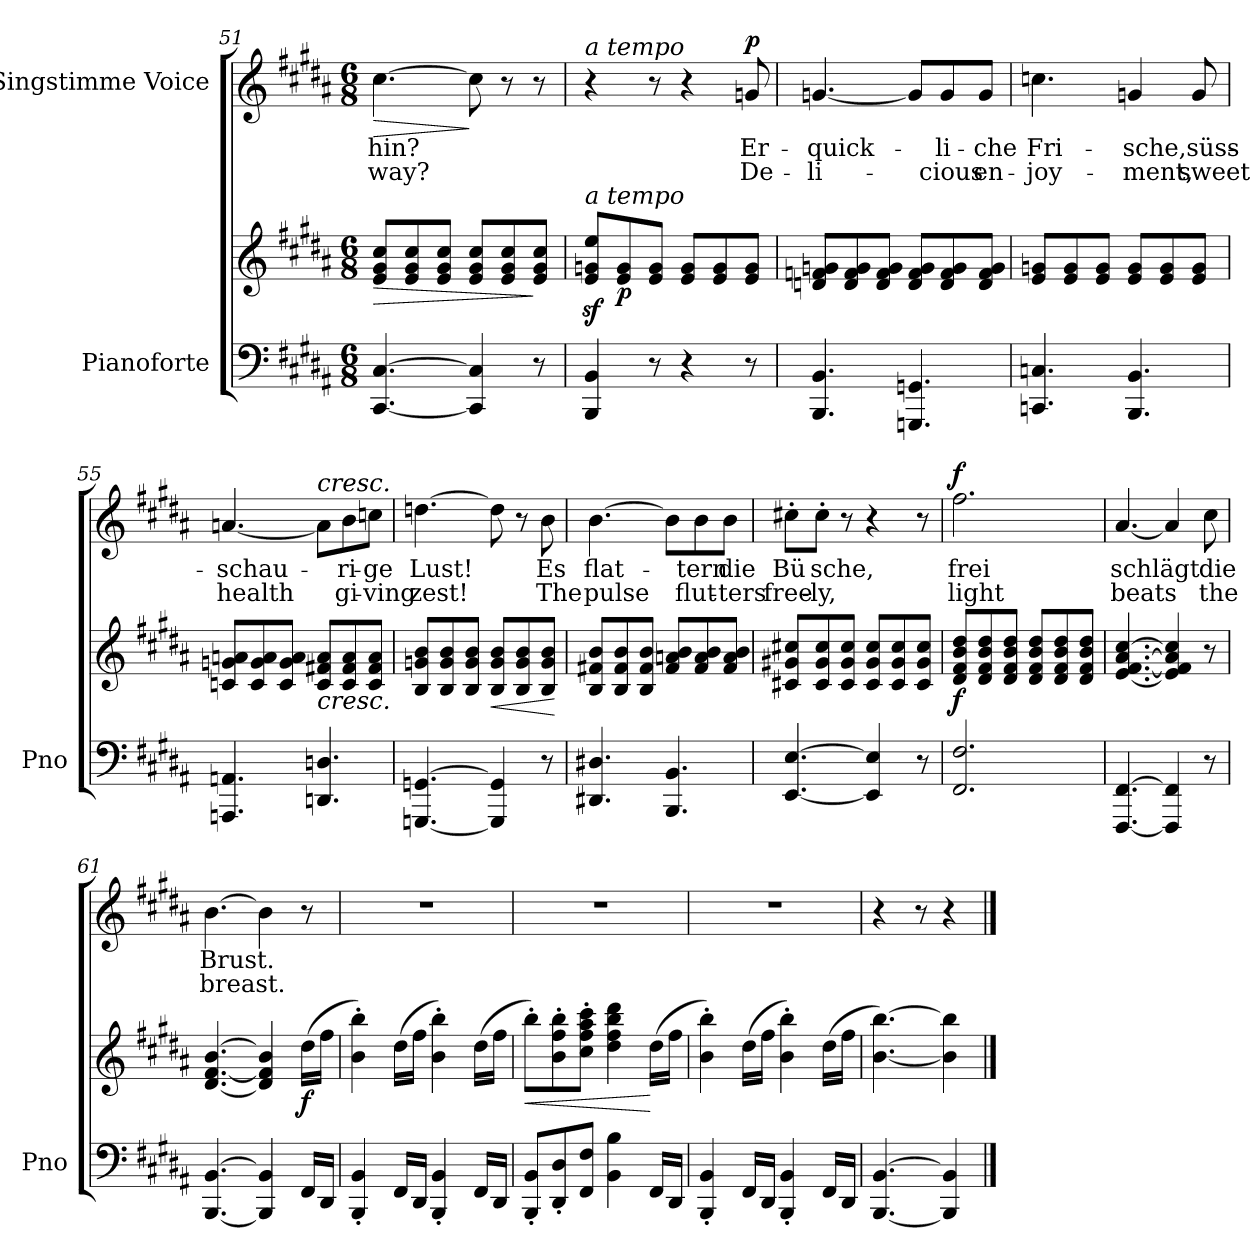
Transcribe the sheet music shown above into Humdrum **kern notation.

**kern	**kern	**dynam	**kern	**text	**text	**dynam
*part2	*part2	*part2	*part1	*part1	*part1	*part1
*staff3	*staff2	*staff2/3	*staff1	*staff1	*staff1	*staff1
*I"Pianoforte	*	*	*I"Singstimme Voice	*	*	*
*I'Pno	*	*	*	*	*	*
*clefF4	*clefG2	*	*clefG2	*	*	*
*k[f#c#g#d#a#]	*k[f#c#g#d#a#]	*	*k[f#c#g#d#a#]	*	*	*
*M6/8	*M6/8	*	*M6/8	*	*	*
=51	=51	=51	=51	=51	=51	=51
!	!	!LO:HP:b	!	!	!	!LO:HP:b
[4.CC#/ [4.C#/	8e/ 8g#/ 8cc#/L	>	[4.cc#\	-hin?	-way?	>
.	8e/ 8g#/ 8cc#/	.	.	.	.	.
.	8e/ 8g#/ 8cc#/J	.	.	.	.	.
4CC#/] 4C#/]	8e/ 8g#/ 8cc#/L	.	8cc#\]	.	.	]
.	8e/ 8g#/ 8cc#/	.	8r	.	.	.
8r	8e/ 8g#/ 8cc#/J	]	8r	.	.	.
=52	=52	=52	=52	=52	=52	=52
!	!	!	!LO:TX:a:i:t=a tempo	!	!	!
!	!LO:TX:i:t=a tempo	!	!	!	!	!
4BBB/ 4BB/	8e/z< 8gn/z< 8ee/z<L	.	4r	.	.	.
!	!	!LO:DY:b	!	!	!	!
.	8e/ 8g/	p	.	.	.	.
8r	8e/ 8g/J	.	8r	.	.	.
4r	8e/ 8g/L	.	4r	.	.	.
.	8e/ 8g/	.	.	.	.	.
!	!	!	!	!	!	!LO:DY:a
8r	8e/ 8g/J	.	8gn/	Er-	De-	p
=53	=53	=53	=53	=53	=53	=53
4.BBB/ 4.BB/	8dn/ 8fn/ 8gn/L	.	[4.gn/	-quick-	-li-	.
.	8d/ 8f/ 8g/	.	.	.	.	.
.	8d/ 8f/ 8g/J	.	.	.	.	.
4.GGGn/ 4.GGn/	8d/ 8f/ 8g/L	.	8g/L]	.	.	.
.	8d/ 8f/ 8g/	.	8g/	-li-	-cious	.
.	8d/ 8f/ 8g/J	.	8g/J	-che	en-	.
=54	=54	=54	=54	=54	=54	=54
4.CCn/ 4.Cn/	8e/ 8gn/L	.	4.ccn\	Fri-	-joy-	.
.	8e/ 8g/	.	.	.	.	.
.	8e/ 8g/J	.	.	.	.	.
4.BBB/ 4.BB/	8e/ 8g/L	.	4gn/	-sche,	-ment,	.
.	8e/ 8g/	.	.	.	.	.
.	8e/ 8g/J	.	8g/	süss-	sweet	.
=55	=55	=55	=55	=55	=55	=55
4.AAAn/ 4.AAn/	8cn/ 8gn/ 8an/L	.	[4.an/	-schau-	health	.
.	8c/ 8g/ 8a/	.	.	.	.	.
.	8c/ 8g/ 8a/J	.	.	.	.	.
!	!	!	!LO:TX:a:i:t=cresc.	!	!	!
!	!LO:TX:b:i:t=cresc.	!	!	!	!	!
4.DDn/ 4.Dn/	8c/ 8f#X/ 8a/L	.	8a\L]	.	.	.
.	8c/ 8f#/ 8a/	.	8b\	-ri-	gi-	.
.	8c/ 8f#/ 8a/J	.	8ccn\J	-ge	-ving	.
=56	=56	=56	=56	=56	=56	=56
[4.GGGn/ [4.GGn/	8B/ 8gn/ 8b/L	.	[4.ddn\	Lust!	zest!	.
.	8B/ 8g/ 8b/	.	.	.	.	.
.	8B/ 8g/ 8b/J	.	.	.	.	.
!	!	!LO:HP:b	!	!	!	!
4GGG/] 4GG/]	8B/ 8g/ 8b/L	<	8dd\]	.	.	.
.	8B/ 8g/ 8b/	.	8r	.	.	.
8r	8B/ 8g/ 8b/J	.	8b\	Es	The	.
.	.	[	.	.	.	.
=57	=57	=57	=57	=57	=57	=57
4.DD#X/ 4.D#X/	8B/ 8f#X/ 8b/L	.	[4.b\	flat-	pulse	.
.	8B/ 8f#/ 8b/	.	.	.	.	.
.	8B/ 8f#/ 8b/J	.	.	.	.	.
4.BBB/ 4.BB/	8f#/ 8an/ 8b/L	.	8b\L]	.	.	.
.	8f#/ 8a/ 8b/	.	8b\	-tern	flut-	.
.	8f#/ 8a/ 8b/J	.	8b\J	die	-ters	.
=58	=58	=58	=58	=58	=58	=58
[4.EE/ [4.E/	8c#X/ 8g#X/ 8cc#X/L	.	8cc#X'\L	Bü	free-	.
.	8c#/ 8g#/ 8cc#/	.	8cc#'\J	sche,	-ly,	.
.	8c#/ 8g#/ 8cc#/J	.	8r	.	.	.
4EE/] 4E/]	8c#/ 8g#/ 8cc#/L	.	4r	.	.	.
.	8c#/ 8g#/ 8cc#/	.	.	.	.	.
8r	8c#/ 8g#/ 8cc#/J	.	8r	.	.	.
=59	=59	=59	=59	=59	=59	=59
!	!	!LO:DY:b	!	!	!	!LO:DY:a
2.FF#/ 2.F#/	8d#/ 8f#/ 8b/ 8dd#/L	f	2.ff#\	frei	light	f
.	8d#/ 8f#/ 8b/ 8dd#/	.	.	.	.	.
.	8d#/ 8f#/ 8b/ 8dd#/J	.	.	.	.	.
.	8d#/ 8f#/ 8b/ 8dd#/L	.	.	.	.	.
.	8d#/ 8f#/ 8b/ 8dd#/	.	.	.	.	.
.	8d#/ 8f#/ 8b/ 8dd#/J	.	.	.	.	.
=60	=60	=60	=60	=60	=60	=60
[4.FFF#/ [4.FF#/	[4.e/ [4.f#/ [4.a#/ [4.cc#/	.	[4.a#/	schlägt	beats	.
4FFF#/] 4FF#/]	4e/] 4f#/] 4a#/] 4cc#/]	.	4a#/]	.	.	.
8r	8r	.	8cc#\	die	the	.
=61	=61	=61	=61	=61	=61	=61
[4.BBB/ [4.BB/	[4.d#/ [4.f#/ [4.b/	.	[4.b\	Brust.	breast.	.
4BBB/] 4BB/]	4d#/] 4f#/] 4b/]	.	4b\]	.	.	.
!	!	!LO:DY:b	!	!	!	!
16FF#/LL	(16dd#\LL	f	8r	.	.	.
16DD#/JJ	16ff#\JJ	.	.	.	.	.
=62	=62	=62	=62	=62	=62	=62
4BBB/' 4BB/'	4b\' 4bb\')	.	2.r	.	.	.
16FF#/LL	(16dd#\LL	.	.	.	.	.
16DD#/JJ	16ff#\JJ	.	.	.	.	.
4BBB/' 4BB/'	4b\' 4bb\')	.	.	.	.	.
16FF#/LL	(16dd#\LL	.	.	.	.	.
16DD#/JJ	16ff#\JJ	.	.	.	.	.
=63	=63	=63	=63	=63	=63	=63
!	!	!LO:HP:b	!	!	!	!
8BBB/' 8BB/'L	8bb'\L)	<	2.r	.	.	.
8DD#/' 8D#/'	8b\' 8ff#\' 8bb\'	.	.	.	.	.
8FF#/ 8F#/J	8cc#\' 8ff#\' 8aa#\' 8ccc#\'J	.	.	.	.	.
4BB\ 4B\	4dd#\ 4ff#\ 4bb\ 4ddd#\	.	.	.	.	.
16FF#/LL	(16dd#\LL	[	.	.	.	.
16DD#/JJ	16ff#\JJ	.	.	.	.	.
=64	=64	=64	=64	=64	=64	=64
4BBB/' 4BB/'	4b\' 4bb\')	.	2.r	.	.	.
16FF#/LL	(16dd#\LL	.	.	.	.	.
16DD#/JJ	16ff#\JJ	.	.	.	.	.
4BBB/' 4BB/'	4b\' 4bb\')	.	.	.	.	.
16FF#/LL	(16dd#\LL	.	.	.	.	.
16DD#/JJ	16ff#\JJ	.	.	.	.	.
=65	=65	=65	=65	=65	=65	=65
[4.BBB/ [4.BB/	[4.b\ [4.bb\)	.	4r	.	.	.
.	.	.	8r	.	.	.
4BBB/] 4BB/]	4b\] 4bb\]	.	4r	.	.	.
==	==	==	==	==	==	==
*-	*-	*-	*-	*-	*-	*-
